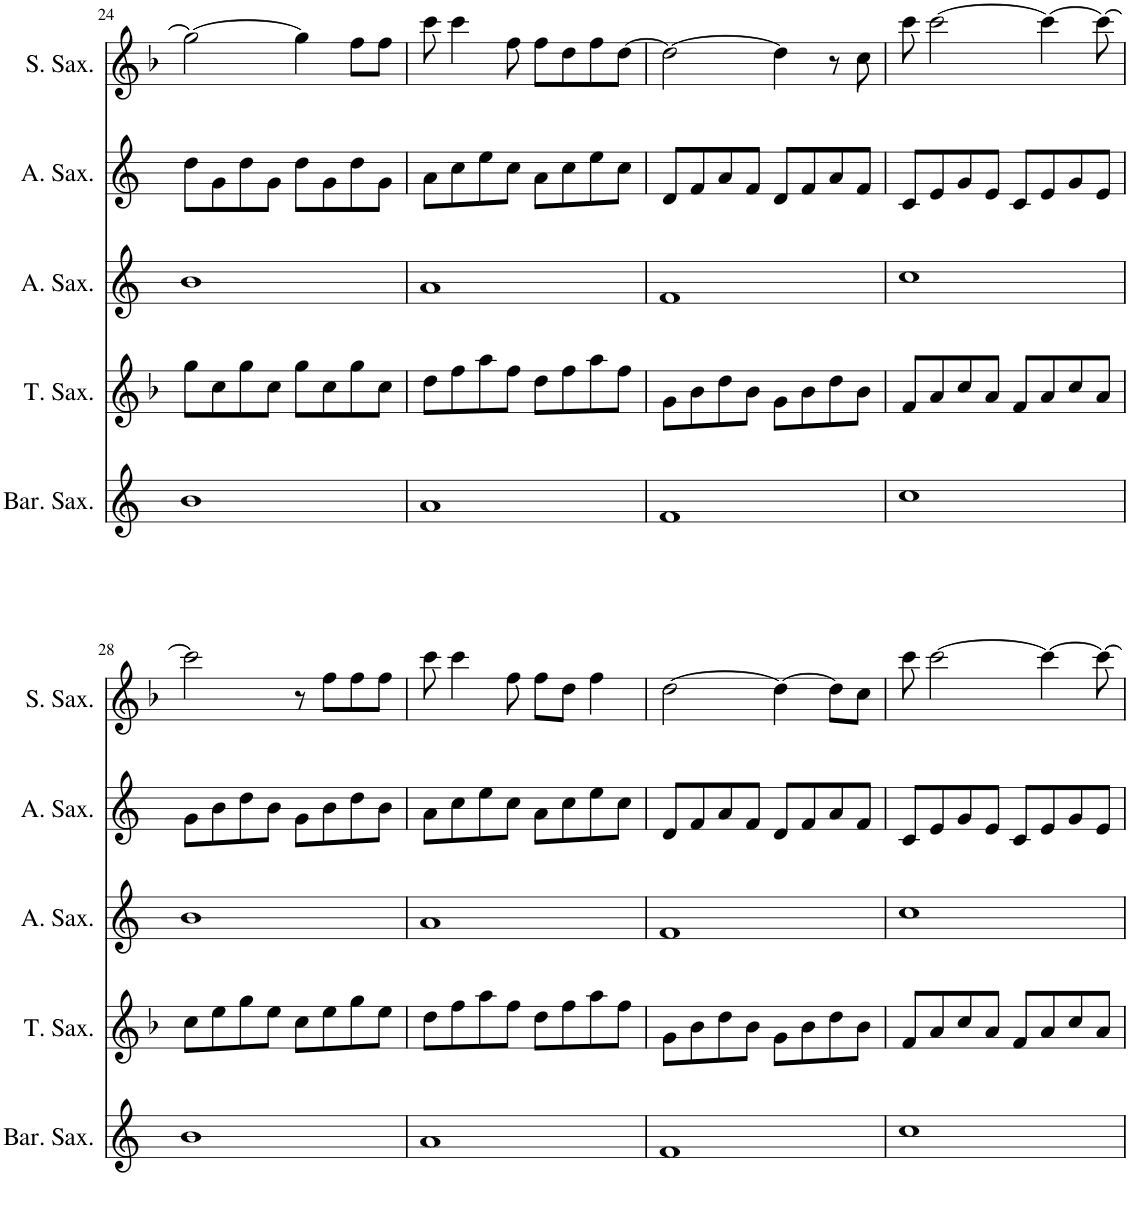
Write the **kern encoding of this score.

**kern	**kern	**kern	**kern	**kern
*part5	*part4	*part3	*part2	*part1
*staff5	*staff4	*staff3	*staff2	*staff1
*I"Baritone Saxophone	*I"Tenor Saxophone	*I"Alto Saxophone	*I"Alto Saxophone	*I"Soprano Saxophone
*I'Bar. Sax.	*I'T. Sax.	*I'A. Sax.	*I'A. Sax.	*I'S. Sax.
!!LO:PB:g=z
*clefG2	*clefG2	*clefG2	*clefG2	*clefG2
*Trd12c21	*Trd8c14	*Trd5c9	*Trd5c9	*Trd1c2
*k[]	*k[b-]	*k[]	*k[]	*k[b-]
*M4/4	*M4/4	*M4/4	*M4/4	*M4/4
=24	=24	=24	=24	=24
1b	8gg\L	1b	8dd\L	2gg\_
.	8cc\	.	8g\	.
.	8gg\	.	8dd\	.
.	8cc\J	.	8g\J	.
.	8gg\L	.	8dd\L	4gg\]
.	8cc\	.	8g\	.
.	8gg\	.	8dd\	8ff\L
.	8cc\J	.	8g\J	8ff\J
=25	=25	=25	=25	=25
1a	8dd\L	1a	8a\L	8ccc\
.	8ff\	.	8cc\	4ccc\
.	8aa\	.	8ee\	.
.	8ff\J	.	8cc\J	8ff\
.	8dd\L	.	8a\L	8ff\L
.	8ff\	.	8cc\	8dd\
.	8aa\	.	8ee\	8ff\
.	8ff\J	.	8cc\J	[8dd\J
=26	=26	=26	=26	=26
1f	8g\L	1f	8d/L	2dd\_
.	8b-\	.	8f/	.
.	8dd\	.	8a/	.
.	8b-\J	.	8f/J	.
.	8g\L	.	8d/L	4dd\]
.	8b-\	.	8f/	.
.	8dd\	.	8a/	8r
.	8b-\J	.	8f/J	8cc\
=27	=27	=27	=27	=27
1cc	8f/L	1cc	8c/L	8ccc\
.	8a/	.	8e/	[2ccc\
.	8cc/	.	8g/	.
.	8a/J	.	8e/J	.
.	8f/L	.	8c/L	.
.	8a/	.	8e/	4ccc\_
.	8cc/	.	8g/	.
.	8a/J	.	8e/J	8ccc\_
!!LO:LB:g=z
=28	=28	=28	=28	=28
1b	8cc\L	1b	8g\L	2ccc\]
.	8ee\	.	8b\	.
.	8gg\	.	8dd\	.
.	8ee\J	.	8b\J	.
.	8cc\L	.	8g\L	8r
.	8ee\	.	8b\	8ff\L
.	8gg\	.	8dd\	8ff\
.	8ee\J	.	8b\J	8ff\J
=29	=29	=29	=29	=29
1a	8dd\L	1a	8a\L	8ccc\
.	8ff\	.	8cc\	4ccc\
.	8aa\	.	8ee\	.
.	8ff\J	.	8cc\J	8ff\
.	8dd\L	.	8a\L	8ff\L
.	8ff\	.	8cc\	8dd\J
.	8aa\	.	8ee\	4ff\
.	8ff\J	.	8cc\J	.
=30	=30	=30	=30	=30
1f	8g\L	1f	8d/L	[2dd\
.	8b-\	.	8f/	.
.	8dd\	.	8a/	.
.	8b-\J	.	8f/J	.
.	8g\L	.	8d/L	4dd\_
.	8b-\	.	8f/	.
.	8dd\	.	8a/	8dd\L]
.	8b-\J	.	8f/J	8cc\J
=31	=31	=31	=31	=31
1cc	8f/L	1cc	8c/L	8ccc\
.	8a/	.	8e/	[2ccc\
.	8cc/	.	8g/	.
.	8a/J	.	8e/J	.
.	8f/L	.	8c/L	.
.	8a/	.	8e/	4ccc\_
.	8cc/	.	8g/	.
.	8a/J	.	8e/J	8ccc\_
=	=	=	=	=
*-	*-	*-	*-	*-
